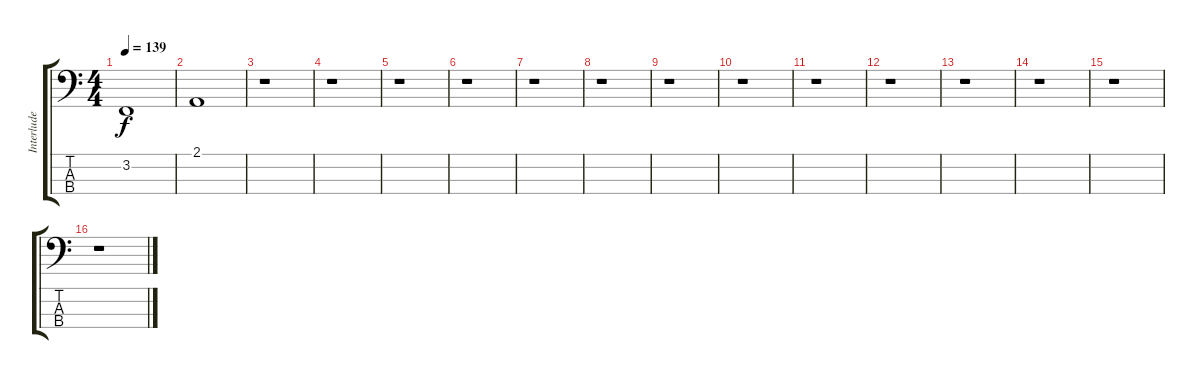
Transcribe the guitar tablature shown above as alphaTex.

\track ("Interlude Bass" "Interlude ") {instrument percussiveorgan}
\staff {score tabs}
\tuning (G2 D2 A1 E1) {hide}
\ts (4 4)
\tempo 139
\clef f4
\ks c
3.2{t}.1{dy f} |
2.1.1 |
r.1 |
r.1 |
r.1 |
r.1 |
r.1 |
r.1 |
r.1 |
r.1 |
r.1 |
r.1 |
r.1 |
r.1 |
r.1 |
r.1
